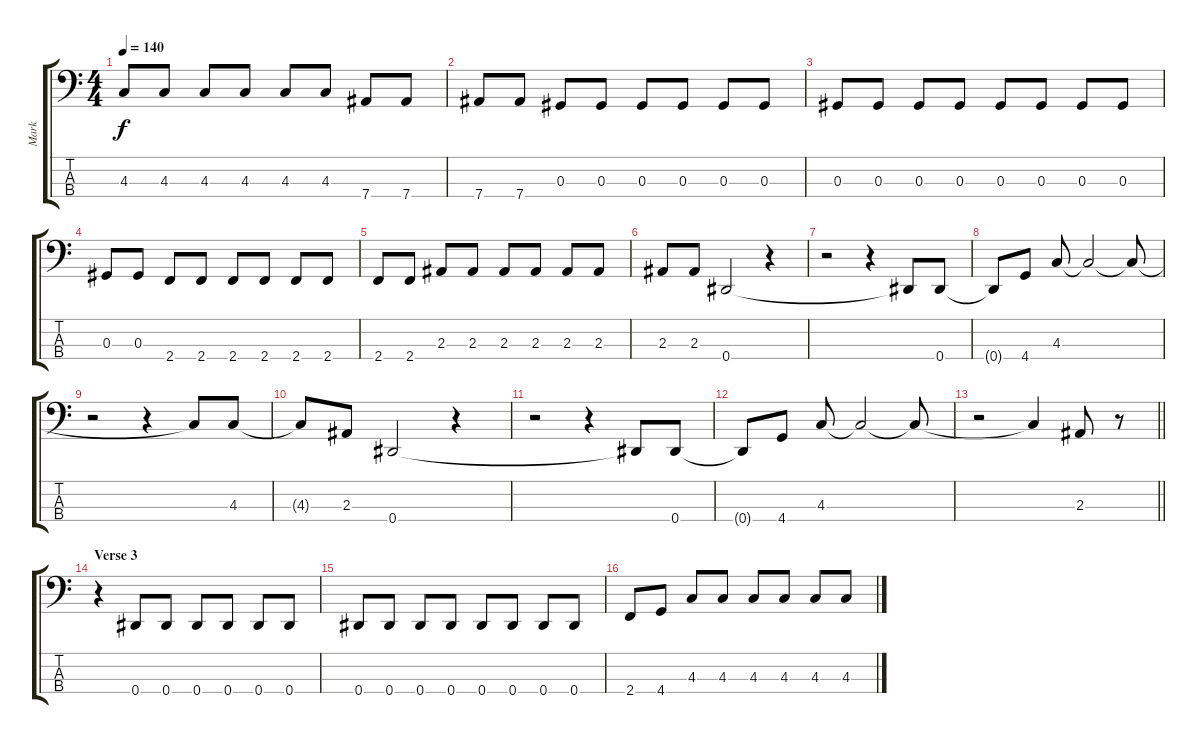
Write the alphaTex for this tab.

\track ("Mark" "Mark") {instrument electricbassfinger}
\staff {score tabs}
\tuning (Gb2 Db2 Ab1 Eb1) {hide}
\ts (4 4)
\tempo 140
\clef f4
\ks c
4.3.8{dy f} 4.3.8 4.3.8 4.3.8 4.3.8 4.3.8 7.4.8 7.4.8 |
7.4.8 7.4.8 0.3.8 0.3.8 0.3.8 0.3.8 0.3.8 0.3.8 |
0.3.8 0.3.8 0.3.8 0.3.8 0.3.8 0.3.8 0.3.8 0.3.8 |
0.3.8 0.3.8 2.4.8 2.4.8 2.4.8 2.4.8 2.4.8 2.4.8 |
2.4.8 2.4.8 2.3.8 2.3.8 2.3.8 2.3.8 2.3.8 2.3.8 |
2.3.8 2.3.8 0.4.2 r.4 |
r.2 r.4 0.4{t}.8 0.4.8 |
0.4{t}.8 4.4.8 4.3.8 4.3{t}.2 4.3{t}.8 |
r.2 r.4 4.3{t}.8 4.3.8 |
4.3{t}.8 2.3.8 0.4.2 r.4 |
r.2 r.4 0.4{t}.8 0.4.8 |
0.4{t}.8 4.4.8 4.3.8 4.3{t}.2 4.3{t}.8 |
\barLineRight lightlight
r.2 4.3{t}.4 2.3.8 r.8 |
\section ("" "Verse 3")
r.4 0.4.8 0.4.8 0.4.8 0.4.8 0.4.8 0.4.8 |
0.4.8 0.4.8 0.4.8 0.4.8 0.4.8 0.4.8 0.4.8 0.4.8 |
2.4.8 4.4.8 4.3.8 4.3.8 4.3.8 4.3.8 4.3.8 4.3.8
